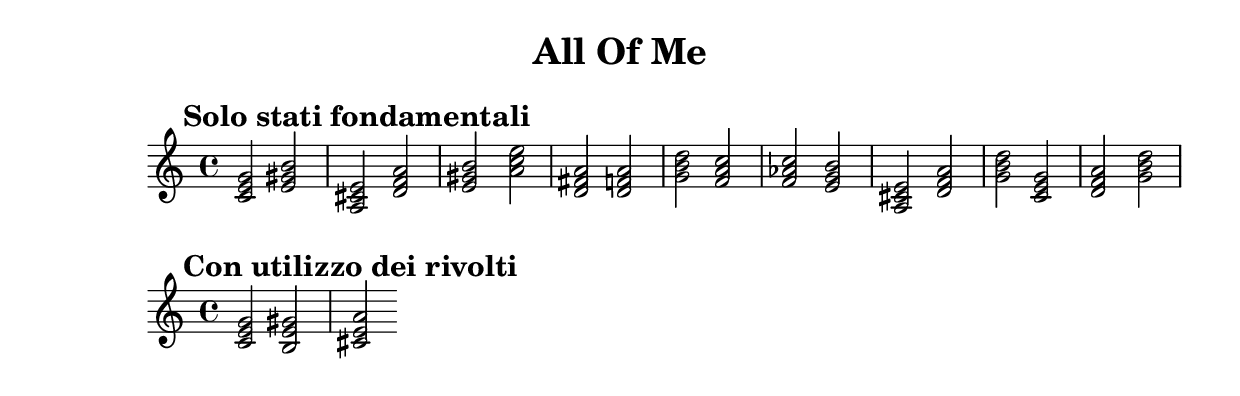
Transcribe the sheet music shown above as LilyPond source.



\header {
  title = "All Of Me"
  subtitle = " "
  %subsubtitle = " "
  %composer = "Rappresentante di Lista"
  %arranger = " "
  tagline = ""
}

\new Staff {
    \relative c' {
\mark \markup {\bold "Solo stati fondamentali"}
 <c e g>2 <e gis b>
 <a, cis e> <d f a>
 <e gis b> <a c e>
 <d, fis a> <d f a>
 <g b d> <f a c>
 <f aes c> <e g b>
 <a, cis e> <d f a>
 <g b d> <c, e g>
 <d f a> <g b d>
    }
}

\new Staff {
    \relative c' {
    \mark \markup {\bold "Con utilizzo dei rivolti"}
     <c e g> <b e gis>
     <cis e a>
    }
}